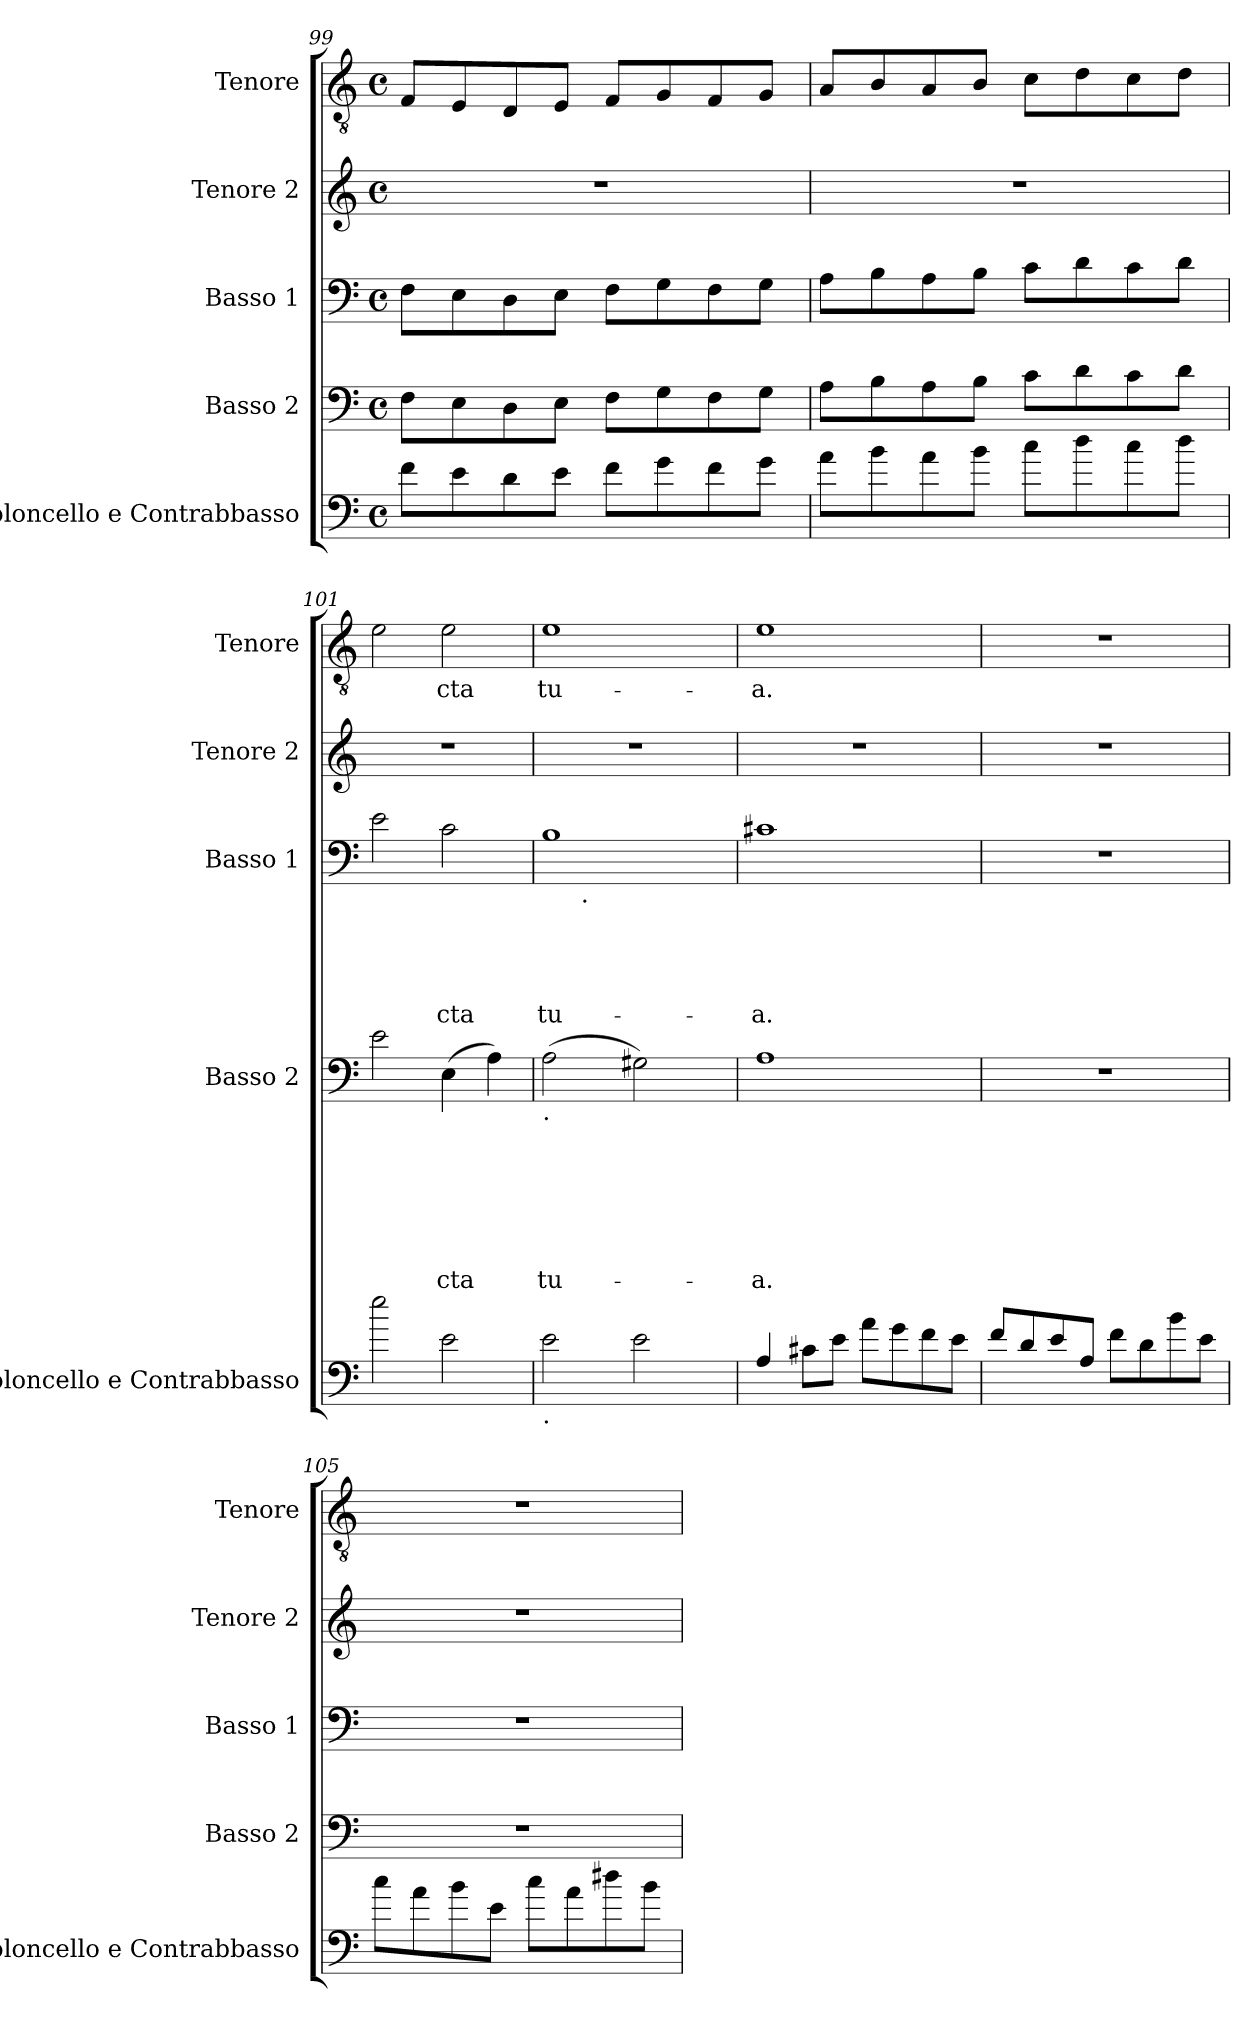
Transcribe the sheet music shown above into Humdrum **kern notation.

**kern	**kern	**text	**text	**text	**text	**text	**text	**text	**kern	**text	**text	**text	**text	**text	**kern	**kern	**text
*part5	*part4	*part4	*part4	*part4	*part4	*part4	*part4	*part4	*part3	*part3	*part3	*part3	*part3	*part3	*part2	*part1	*part1
*staff5	*staff4	*staff4	*staff4	*staff4	*staff4	*staff4	*staff4	*staff4	*staff3	*staff3	*staff3	*staff3	*staff3	*staff3	*staff2	*staff1	*staff1
*I"Violoncello e Contrabbasso	*I"Basso 2	*	*	*	*	*	*	*	*I"Basso 1	*	*	*	*	*	*I"Tenore 2	*I"Tenore	*
*I'Violoncello e Contrabbasso	*I'Basso 2	*	*	*	*	*	*	*	*I'Basso 1	*	*	*	*	*	*I'Tenore 2	*I'Tenore	*
*clefF4	*clefF4	*	*	*	*	*	*	*	*clefF4	*	*	*	*	*	*clefG2	*clefGv2	*
*ITrd7c12	*	*	*	*	*	*	*	*	*	*	*	*	*	*	*	*	*
*k[]	*k[]	*	*	*	*	*	*	*	*k[]	*	*	*	*	*	*k[]	*k[]	*
*C:	*C:	*	*	*	*	*	*	*	*C:	*	*	*	*	*	*C:	*C:	*
*M4/4	*M4/4	*	*	*	*	*	*	*	*M4/4	*	*	*	*	*	*M4/4	*M4/4	*
*met(c)	*met(c)	*	*	*	*	*	*	*	*met(c)	*	*	*	*	*	*met(c)	*met(c)	*
=99	=99	=99	=99	=99	=99	=99	=99	=99	=99	=99	=99	=99	=99	=99	=99	=99	=99
8F\L	8F\L	.	.	.	.	.	.	.	8F\L	.	.	.	.	.	1r	8F/L	.
8E\	8E\	.	.	.	.	.	.	.	8E\	.	.	.	.	.	.	8E/	.
8D\	8D\	.	.	.	.	.	.	.	8D\	.	.	.	.	.	.	8D/	.
8E\J	8E\J	.	.	.	.	.	.	.	8E\J	.	.	.	.	.	.	8E/J	.
8F\L	8F\L	.	.	.	.	.	.	.	8F\L	.	.	.	.	.	.	8F/L	.
8G\	8G\	.	.	.	.	.	.	.	8G\	.	.	.	.	.	.	8G/	.
8F\	8F\	.	.	.	.	.	.	.	8F\	.	.	.	.	.	.	8F/	.
8G\J	8G\J	.	.	.	.	.	.	.	8G\J	.	.	.	.	.	.	8G/J	.
=100	=100	=100	=100	=100	=100	=100	=100	=100	=100	=100	=100	=100	=100	=100	=100	=100	=100
8A\L	8A\L	.	.	.	.	.	.	.	8A\L	.	.	.	.	.	1r	8A/L	.
8B\	8B\	.	.	.	.	.	.	.	8B\	.	.	.	.	.	.	8B/	.
8A\	8A\	.	.	.	.	.	.	.	8A\	.	.	.	.	.	.	8A/	.
8B\J	8B\J	.	.	.	.	.	.	.	8B\J	.	.	.	.	.	.	8B/J	.
8c\L	8c\L	.	.	.	.	.	.	.	8c\L	.	.	.	.	.	.	8c\L	.
8d\	8d\	.	.	.	.	.	.	.	8d\	.	.	.	.	.	.	8d\	.
8c\	8c\	.	.	.	.	.	.	.	8c\	.	.	.	.	.	.	8c\	.
8d\J	8d\J	.	.	.	.	.	.	.	8d\J	.	.	.	.	.	.	8d\J	.
=101	=101	=101	=101	=101	=101	=101	=101	=101	=101	=101	=101	=101	=101	=101	=101	=101	=101
2e\	2e\	.	.	.	.	.	.	.	2e\	.	.	.	.	.	1r	2e\	.
!	!	!	!	!	!	!	!	!LO:LY:b	!	!	!	!	!	!LO:LY:b	!	!	!LO:LY:b
2E\	(>4E\	.	.	.	.	.	.	-cta	2c\	.	.	.	.	-cta	.	2e\	-cta
.	4A\)	.	.	.	.	.	.	.	.	.	.	.	.	.	.	.	.
!!LO:LB:g=z
=102	=102	=102	=102	=102	=102	=102	=102	=102	=102	=102	=102	=102	=102	=102	=102	=102	=102
!	!LO:TX:b:t=.	!	!	!	!	!	!	!	!	!	!	!	!	!	!	!	!
!LO:TX:b:t=.	!	!	!	!	!	!	!	!	!	!	!	!	!	!	!	!	!
!	!	!	!	!	!	!	!	!LO:LY:b	!	!	!	!	!	!LO:LY:b	!	!	!LO:LY:b
*	*	*	*	*	*	*	*	*	*^	*	*	*	*	*	*	*	*
2E\	(>2A\	.	.	.	.	.	.	tu-	1B	8.ryy	.	.	.	.	tu-	1r	1e	tu-
!	!	!	!	!	!	!	!	!	!	!LO:TX:b:t=.	!	!	!	!	!	!	!	!
.	.	.	.	.	.	.	.	.	.	2ryy	.	.	.	.	.	.	.	.
2E\	2G#X\)	.	.	.	.	.	.	.	.	.	.	.	.	.	.	.	.	.
.	.	.	.	.	.	.	.	.	.	4ryy	.	.	.	.	.	.	.	.
.	.	.	.	.	.	.	.	.	.	16ryy	.	.	.	.	.	.	.	.
=103	=103	=103	=103	=103	=103	=103	=103	=103	=103	=103	=103	=103	=103	=103	=103	=103	=103	=103
!	!	!	!	!	!	!	!	!LO:LY:b	!	!	!	!	!	!	!LO:LY:b	!	!	!LO:LY:b
*	*	*	*	*	*	*	*	*	*v	*v	*	*	*	*	*	*	*	*
4AA/	1A	.	.	.	.	.	.	-a.	1c#X	.	.	.	.	-a.	1r	1e	-a.
8C#X\L	.	.	.	.	.	.	.	.	.	.	.	.	.	.	.	.	.
8E\J	.	.	.	.	.	.	.	.	.	.	.	.	.	.	.	.	.
8A\L	.	.	.	.	.	.	.	.	.	.	.	.	.	.	.	.	.
8G\	.	.	.	.	.	.	.	.	.	.	.	.	.	.	.	.	.
8F\	.	.	.	.	.	.	.	.	.	.	.	.	.	.	.	.	.
8E\J	.	.	.	.	.	.	.	.	.	.	.	.	.	.	.	.	.
=104	=104	=104	=104	=104	=104	=104	=104	=104	=104	=104	=104	=104	=104	=104	=104	=104	=104
8F/L	1r	.	.	.	.	.	.	.	1r	.	.	.	.	.	1r	1r	.
8D/	.	.	.	.	.	.	.	.	.	.	.	.	.	.	.	.	.
8E/	.	.	.	.	.	.	.	.	.	.	.	.	.	.	.	.	.
8AA/J	.	.	.	.	.	.	.	.	.	.	.	.	.	.	.	.	.
8F\L	.	.	.	.	.	.	.	.	.	.	.	.	.	.	.	.	.
8D\	.	.	.	.	.	.	.	.	.	.	.	.	.	.	.	.	.
8B\	.	.	.	.	.	.	.	.	.	.	.	.	.	.	.	.	.
8E\J	.	.	.	.	.	.	.	.	.	.	.	.	.	.	.	.	.
=105	=105	=105	=105	=105	=105	=105	=105	=105	=105	=105	=105	=105	=105	=105	=105	=105	=105
8c\L	1r	.	.	.	.	.	.	.	1r	.	.	.	.	.	1r	1r	.
8A\	.	.	.	.	.	.	.	.	.	.	.	.	.	.	.	.	.
8B\	.	.	.	.	.	.	.	.	.	.	.	.	.	.	.	.	.
8E\J	.	.	.	.	.	.	.	.	.	.	.	.	.	.	.	.	.
8c\L	.	.	.	.	.	.	.	.	.	.	.	.	.	.	.	.	.
8A\	.	.	.	.	.	.	.	.	.	.	.	.	.	.	.	.	.
8d#X\	.	.	.	.	.	.	.	.	.	.	.	.	.	.	.	.	.
8B\J	.	.	.	.	.	.	.	.	.	.	.	.	.	.	.	.	.
=	=	=	=	=	=	=	=	=	=	=	=	=	=	=	=	=	=
*-	*-	*-	*-	*-	*-	*-	*-	*-	*-	*-	*-	*-	*-	*-	*-	*-	*-
